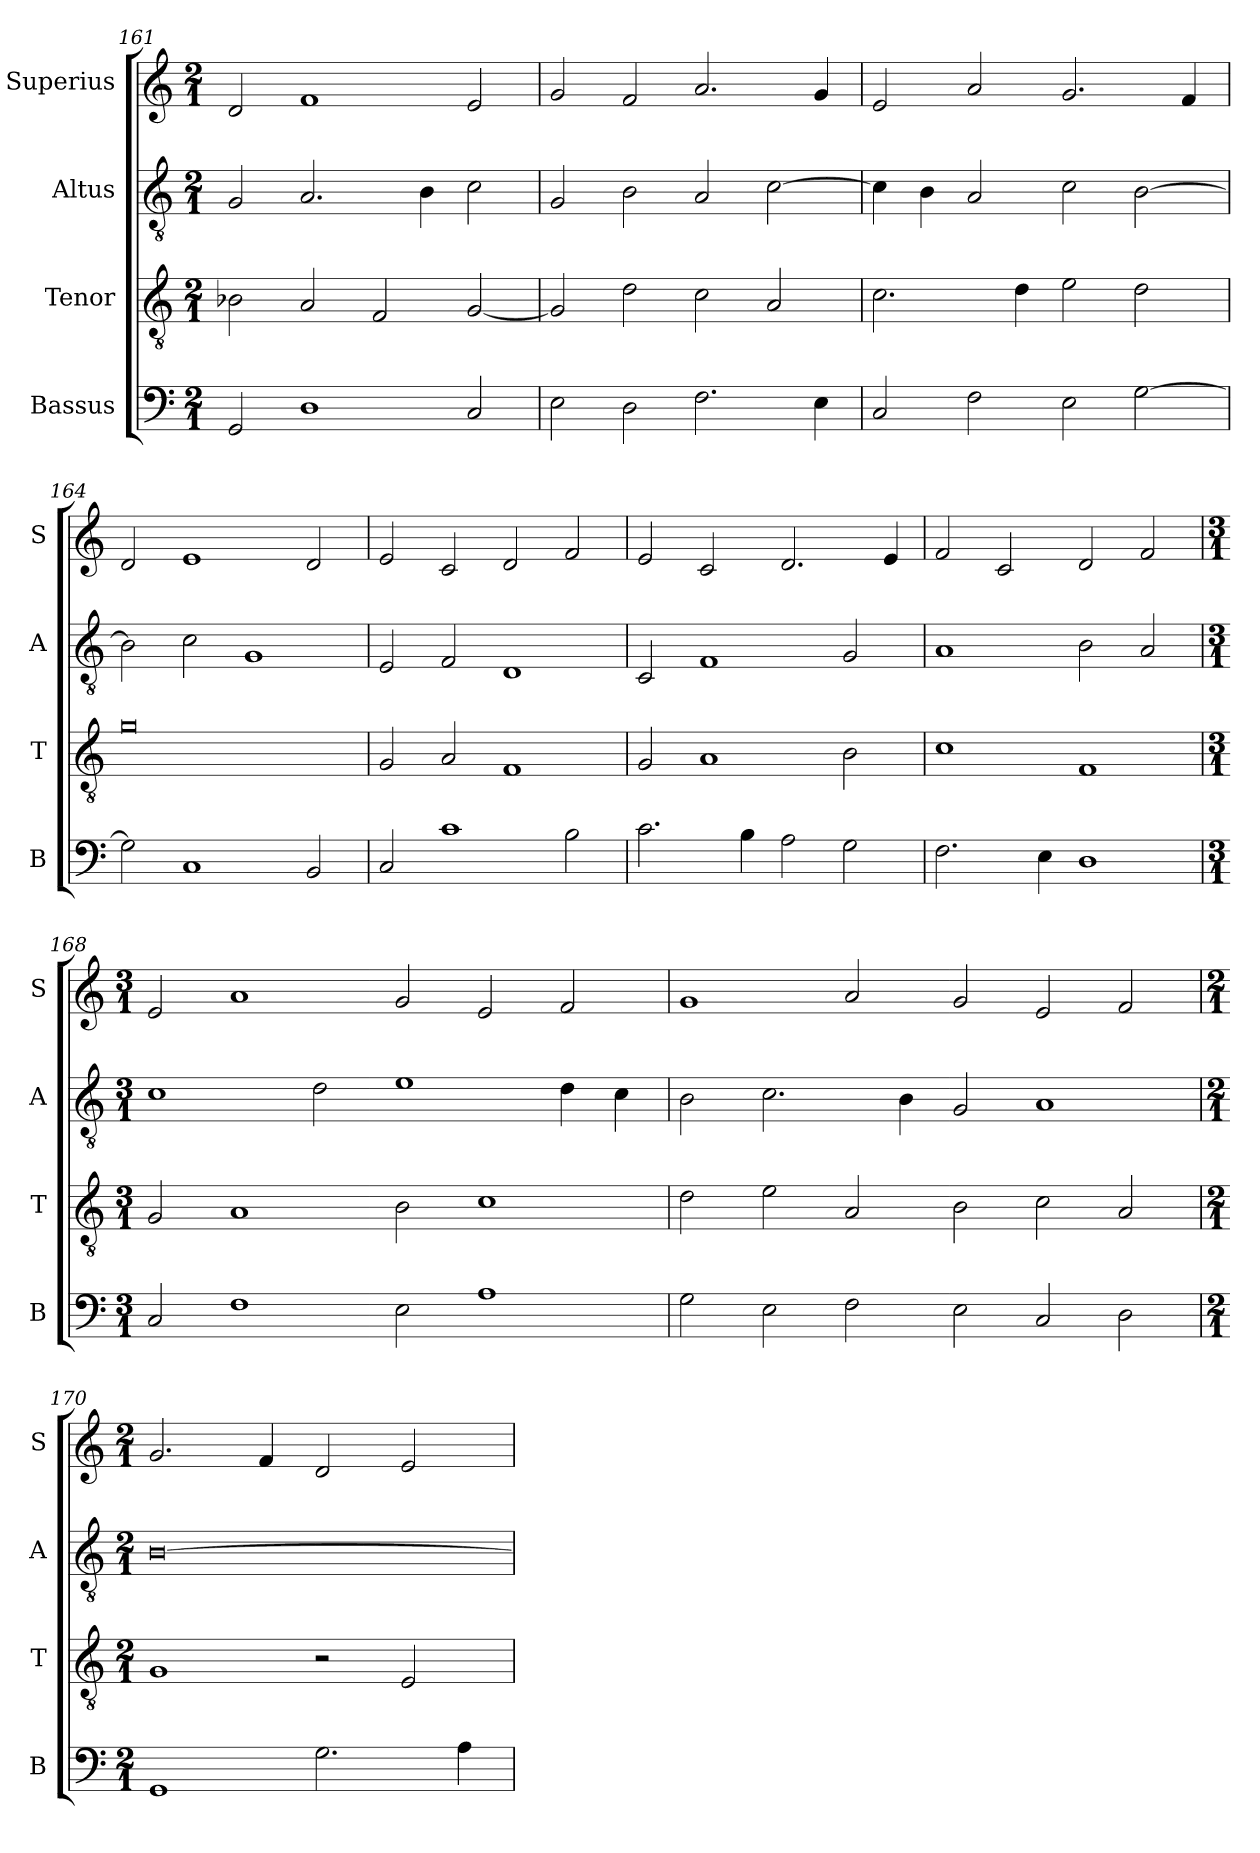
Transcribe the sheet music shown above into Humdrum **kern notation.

**kern	**kern	**kern	**kern
*part4	*part3	*part2	*part1
*staff4	*staff3	*staff2	*staff1
*I"Bassus	*I"Tenor	*I"Altus	*I"Superius
*I'B	*I'T	*I'A	*I'S
*clefF4	*clefGv2	*clefGv2	*clefG2
*k[]	*k[]	*k[]	*k[]
*M2/1	*M2/1	*M2/1	*M2/1
=161	=161	=161	=161
2GG/	2B-X\	2G/	2d/
1D	2A/	2.A/	1f
.	2F/	.	.
.	.	4B\	.
2C/	[2G/	2c\	2e/
=162	=162	=162	=162
2E\	2G/]	2G/	2g/
2D\	2d\	2B\	2f/
2.F\	2c\	2A/	2.a/
.	2A/	[2c\	.
4E\	.	.	4g/
=163	=163	=163	=163
2C/	2.c\	4c\]	2e/
.	.	4B\	.
2F\	.	2A/	2a/
.	4d\	.	.
2E\	2e\	2c\	2.g/
[2G\	2d\	[2B\	.
.	.	.	4f/
=164	=164	=164	=164
2G\]	0g	2B\]	2d/
1C	.	2c\	1e
.	.	1G	.
2BB/	.	.	2d/
=165	=165	=165	=165
2C/	2G/	2E/	2e/
1c	2A/	2F/	2c/
.	1F	1D	2d/
2B\	.	.	2f/
=166	=166	=166	=166
2.c\	2G/	2C/	2e/
.	1A	1F	2c/
4B\	.	.	.
2A\	.	.	2.d/
2G\	2B\	2G/	.
.	.	.	4e/
=167	=167	=167	=167
2.F\	1c	1A	2f/
.	.	.	2c/
4E\	.	.	.
1D	1F	2B\	2d/
.	.	2A/	2f/
=168	=168	=168	=168
*M3/1	*M3/1	*M3/1	*M3/1
2C/	2G/	1c	2e/
1F	1A	.	1a
.	.	2d\	.
2E\	2B\	1e	2g/
1A	1c	.	2e/
.	.	4d\	2f/
.	.	4c\	.
=169	=169	=169	=169
2G\	2d\	2B\	1g
2E\	2e\	2.c\	.
2F\	2A/	.	2a/
.	.	4B\	.
2E\	2B\	2G/	2g/
2C/	2c\	1A	2e/
2D\	2A/	.	2f/
=170	=170	=170	=170
*M2/1	*M2/1	*M2/1	*M2/1
1GG	1G	[0B	2.g/
.	.	.	4f/
2.G\	2r	.	2d/
.	2E/	.	2e/
4A\	.	.	.
=	=	=	=
*-	*-	*-	*-
